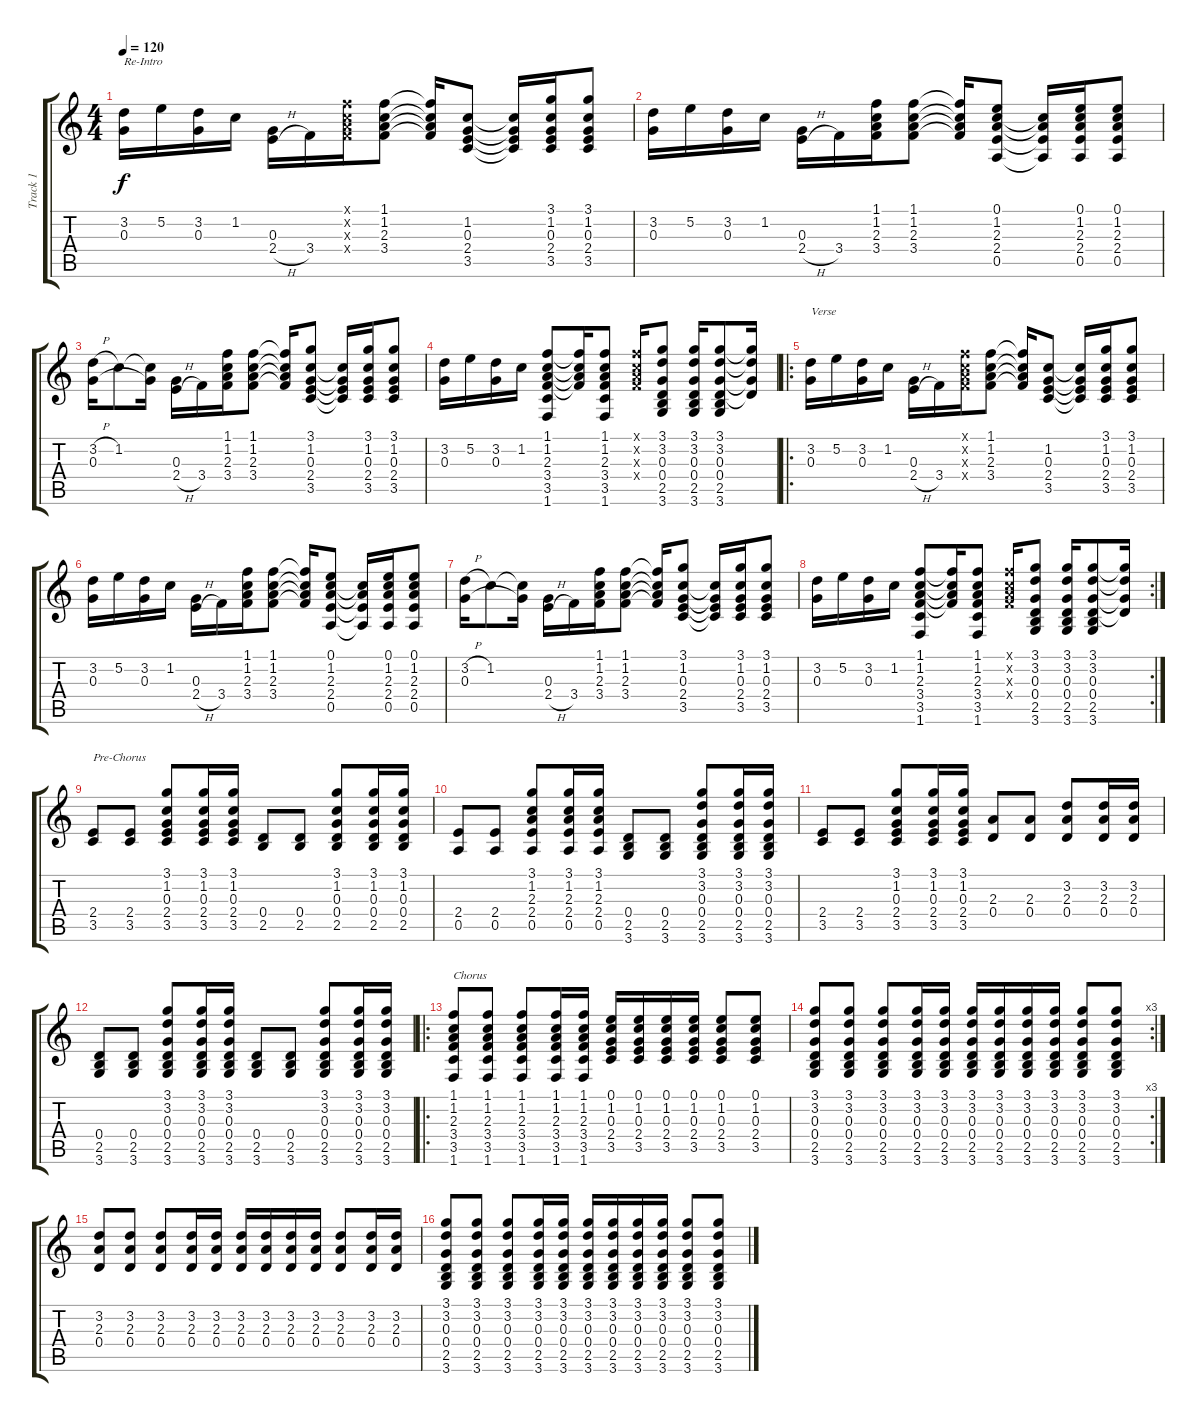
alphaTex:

\track ("Track 1" "Track 1") {instrument electricguitarjazz}
\staff {score tabs}
\tuning (E4 B3 G3 D3 A2 E2) {hide}
\ts (4 4)
\tempo 120
\clef g2
\ks c
(3.2 0.3).16{txt "Re-Intro" dy f} 5.2.16 (3.2 0.3).16 1.2.16 (0.3 2.4{h}).16 3.4.16 (1.1{x} 1.2{x} 2.3{x} 3.4{x}).16 (1.1 1.2 2.3 3.4).8 (1.1{t} 1.2{t} 2.3{t} 3.4{t}).16 (1.2 0.3 2.4 3.5).8 (1.2{t} 0.3{t} 2.4{t} 3.5{t}).16 (3.1 1.2 0.3 2.4 3.5).16 (3.1 1.2 0.3 2.4 3.5).8 |
(3.2 0.3).16 5.2.16 (3.2 0.3).16 1.2.16 (0.3 2.4{h}).16 3.4.16 (1.1 1.2 2.3 3.4).16 (1.1 1.2 2.3 3.4).8 (1.1{t} 1.2{t} 2.3{t} 3.4{t}).16 (0.1 1.2 2.3 2.4 0.5).8 (1.2{t} 2.3{t} 2.4{t} 0.5{t}).16 (0.1 1.2 2.3 2.4 0.5).16 (0.1 1.2 2.3 2.4 0.5).8 |
(3.2{h} 0.3).16 1.2.8 (1.2{t} 0.3{t}).16 (0.3 2.4{h}).16 3.4.16 (1.1 1.2 2.3 3.4).16 (1.1 1.2 2.3 3.4).8 (1.1{t} 1.2{t} 2.3{t} 3.4{t}).16 (3.1 1.2 0.3 2.4 3.5).8 (1.2{t} 0.3{t} 2.4{t} 3.5{t}).16 (3.1 1.2 0.3 2.4 3.5).16 (3.1 1.2 0.3 2.4 3.5).8 |
(3.2 0.3).16 5.2.16 (3.2 0.3).16 1.2.16 (1.1 1.2 2.3 3.4 3.5 1.6).8 (1.1{t} 1.2{t} 2.3{t} 3.4{t}).16 (1.1 1.2 2.3 3.4 3.5 1.6).8 (1.1{x} 1.2{x} 2.3{x} 3.4{x}).16 (3.1 3.2 0.3 0.4 2.5 3.6).8 (3.1 3.2 0.3 0.4 2.5 3.6).16 (3.1 3.2 0.3 0.4 2.5 3.6).8 (3.1{t} 3.2{t} 0.3{t} 0.4{t}).16 |
\ro
(3.2 0.3).16{txt "Verse"} 5.2.16 (3.2 0.3).16 1.2.16 (0.3 2.4{h}).16 3.4.16 (1.1{x} 1.2{x} 2.3{x} 3.4{x}).16 (1.1 1.2 2.3 3.4).8 (1.1{t} 1.2{t} 2.3{t} 3.4{t}).16 (1.2 0.3 2.4 3.5).8 (1.2{t} 0.3{t} 2.4{t} 3.5{t}).16 (3.1 1.2 0.3 2.4 3.5).16 (3.1 1.2 0.3 2.4 3.5).8 |
(3.2 0.3).16 5.2.16 (3.2 0.3).16 1.2.16 (0.3 2.4{h}).16 3.4.16 (1.1 1.2 2.3 3.4).16 (1.1 1.2 2.3 3.4).8 (1.1{t} 1.2{t} 2.3{t} 3.4{t}).16 (0.1 1.2 2.3 2.4 0.5).8 (1.2{t} 2.3{t} 2.4{t} 0.5{t}).16 (0.1 1.2 2.3 2.4 0.5).16 (0.1 1.2 2.3 2.4 0.5).8 |
(3.2{h} 0.3).16 1.2.8 (1.2{t} 0.3{t}).16 (0.3 2.4{h}).16 3.4.16 (1.1 1.2 2.3 3.4).16 (1.1 1.2 2.3 3.4).8 (1.1{t} 1.2{t} 2.3{t} 3.4{t}).16 (3.1 1.2 0.3 2.4 3.5).8 (1.2{t} 0.3{t} 2.4{t} 3.5{t}).16 (3.1 1.2 0.3 2.4 3.5).16 (3.1 1.2 0.3 2.4 3.5).8 |
\rc 2
(3.2 0.3).16 5.2.16 (3.2 0.3).16 1.2.16 (1.1 1.2 2.3 3.4 3.5 1.6).8 (1.1{t} 1.2{t} 2.3{t} 3.4{t}).16 (1.1 1.2 2.3 3.4 3.5 1.6).8 (1.1{x} 1.2{x} 2.3{x} 3.4{x}).16 (3.1 3.2 0.3 0.4 2.5 3.6).8 (3.1 3.2 0.3 0.4 2.5 3.6).16 (3.1 3.2 0.3 0.4 2.5 3.6).8 (3.1{t} 3.2{t} 0.3{t} 0.4{t}).16 |
(2.4 3.5).8{txt "Pre-Chorus"} (2.4 3.5).8 (3.1 1.2 0.3 2.4 3.5).8 (3.1 1.2 0.3 2.4 3.5).16 (3.1 1.2 0.3 2.4 3.5).16 (0.4 2.5).8 (0.4 2.5).8 (3.1 1.2 0.3 0.4 2.5).8 (3.1 1.2 0.3 0.4 2.5).16 (3.1 1.2 0.3 0.4 2.5).16 |
(2.4 0.5).8 (2.4 0.5).8 (3.1 1.2 2.3 2.4 0.5).8 (3.1 1.2 2.3 2.4 0.5).16 (3.1 1.2 2.3 2.4 0.5).16 (0.4 2.5 3.6).8 (0.4 2.5 3.6).8 (3.1 3.2 0.3 0.4 2.5 3.6).8 (3.1 3.2 0.3 0.4 2.5 3.6).16 (3.1 3.2 0.3 0.4 2.5 3.6).16 |
(2.4 3.5).8 (2.4 3.5).8 (3.1 1.2 0.3 2.4 3.5).8 (3.1 1.2 0.3 2.4 3.5).16 (3.1 1.2 0.3 2.4 3.5).16 (2.3 0.4).8 (2.3 0.4).8 (3.2 2.3 0.4).8 (3.2 2.3 0.4).16 (3.2 2.3 0.4).16 |
(0.4 2.5 3.6).8 (0.4 2.5 3.6).8 (3.1 3.2 0.3 0.4 2.5 3.6).8 (3.1 3.2 0.3 0.4 2.5 3.6).16 (3.1 3.2 0.3 0.4 2.5 3.6).16 (0.4 2.5 3.6).8 (0.4 2.5 3.6).8 (3.1 3.2 0.3 0.4 2.5 3.6).8 (3.1 3.2 0.3 0.4 2.5 3.6).16 (3.1 3.2 0.3 0.4 2.5 3.6).16 |
\ro
(1.1 1.2 2.3 3.4 3.5 1.6).8{txt "Chorus"} (1.1 1.2 2.3 3.4 3.5 1.6).8 (1.1 1.2 2.3 3.4 3.5 1.6).8 (1.1 1.2 2.3 3.4 3.5 1.6).16 (1.1 1.2 2.3 3.4 3.5 1.6).16 (0.1 1.2 0.3 2.4 3.5).16 (0.1 1.2 0.3 2.4 3.5).16 (0.1 1.2 0.3 2.4 3.5).16 (0.1 1.2 0.3 2.4 3.5).16 (0.1 1.2 0.3 2.4 3.5).8 (0.1 1.2 0.3 2.4 3.5).8 |
\rc 3
(3.1 3.2 0.3 0.4 2.5 3.6).8 (3.1 3.2 0.3 0.4 2.5 3.6).8 (3.1 3.2 0.3 0.4 2.5 3.6).8 (3.1 3.2 0.3 0.4 2.5 3.6).16 (3.1 3.2 0.3 0.4 2.5 3.6).16 (3.1 3.2 0.3 0.4 2.5 3.6).16 (3.1 3.2 0.3 0.4 2.5 3.6).16 (3.1 3.2 0.3 0.4 2.5 3.6).16 (3.1 3.2 0.3 0.4 2.5 3.6).16 (3.1 3.2 0.3 0.4 2.5 3.6).8 (3.1 3.2 0.3 0.4 2.5 3.6).8 |
(3.2 2.3 0.4).8 (3.2 2.3 0.4).8 (3.2 2.3 0.4).8 (3.2 2.3 0.4).16 (3.2 2.3 0.4).16 (3.2 2.3 0.4).16 (3.2 2.3 0.4).16 (3.2 2.3 0.4).16 (3.2 2.3 0.4).16 (3.2 2.3 0.4).8 (3.2 2.3 0.4).16 (3.2 2.3 0.4).16 |
(3.1 3.2 0.3 0.4 2.5 3.6).8 (3.1 3.2 0.3 0.4 2.5 3.6).8 (3.1 3.2 0.3 0.4 2.5 3.6).8 (3.1 3.2 0.3 0.4 2.5 3.6).16 (3.1 3.2 0.3 0.4 2.5 3.6).16 (3.1 3.2 0.3 0.4 2.5 3.6).16 (3.1 3.2 0.3 0.4 2.5 3.6).16 (3.1 3.2 0.3 0.4 2.5 3.6).16 (3.1 3.2 0.3 0.4 2.5 3.6).16 (3.1 3.2 0.3 0.4 2.5 3.6).8 (3.1 3.2 0.3 0.4 2.5 3.6).8
